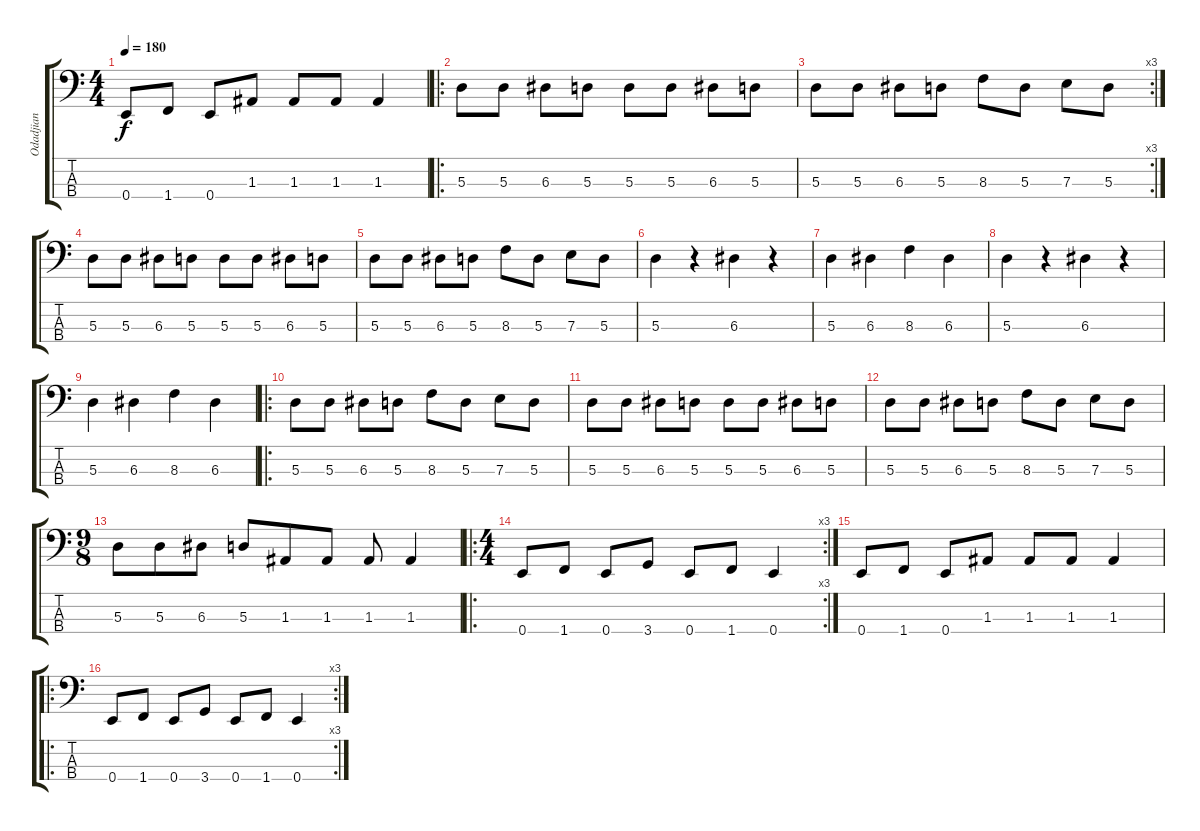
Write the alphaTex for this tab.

\track ("Odadjian" "Odadjian") {instrument electricbassfinger}
\staff {score tabs}
\tuning (G2 D2 A1 E1) {hide}
\ts (4 4)
\tempo 180
\clef f4
\ks c
0.4.8{dy f} 1.4.8 0.4.8 1.3.8 1.3.8 1.3.8 1.3.4 |
\ro
5.3.8{instrument electricbasspick} 5.3.8 6.3.8 5.3.8 5.3.8 5.3.8 6.3.8 5.3.8 |
\rc 3
5.3.8 5.3.8 6.3.8 5.3.8 8.3.8 5.3.8 7.3.8 5.3.8 |
5.3.8{instrument electricbasspick} 5.3.8 6.3.8 5.3.8 5.3.8 5.3.8 6.3.8 5.3.8 |
5.3.8 5.3.8 6.3.8 5.3.8 8.3.8 5.3.8 7.3.8 5.3.8 |
5.3.4 r.4 6.3.4 r.4 |
5.3.4 6.3.4 8.3.4 6.3.4 |
5.3.4 r.4 6.3.4 r.4 |
5.3.4 6.3.4 8.3.4 6.3.4 |
\ro
5.3.8 5.3.8 6.3.8 5.3.8 8.3.8 5.3.8 7.3.8 5.3.8 |
5.3.8 5.3.8 6.3.8 5.3.8 5.3.8 5.3.8 6.3.8 5.3.8 |
5.3.8 5.3.8 6.3.8 5.3.8 8.3.8 5.3.8 7.3.8 5.3.8 |
\ts (9 8)
5.3.8 5.3.8 6.3.8 5.3.8 1.3.8 1.3.8 1.3.8 1.3.4 |
\ro
\rc 3
\ts (4 4)
0.4.8 1.4.8 0.4.8 3.4.8 0.4.8 1.4.8 0.4.4 |
0.4.8 1.4.8 0.4.8 1.3.8 1.3.8 1.3.8 1.3.4 |
\ro
\rc 3
0.4.8 1.4.8 0.4.8 3.4.8 0.4.8 1.4.8 0.4.4
